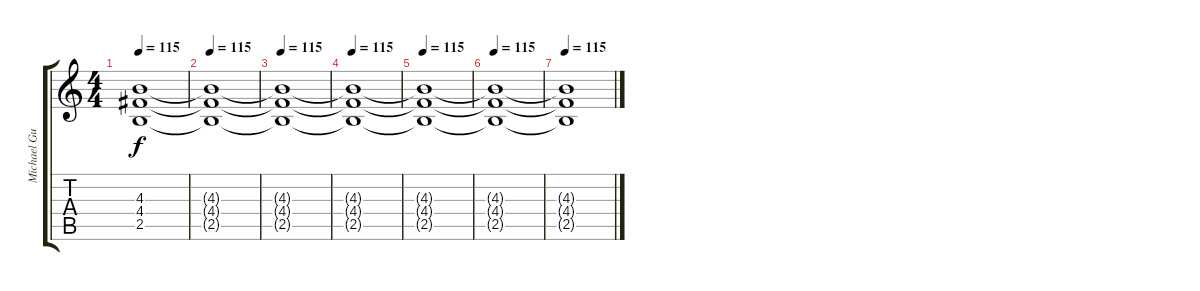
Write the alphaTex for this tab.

\track ("Michael Guy Chislett" "Michael Gu") {instrument overdrivenguitar}
\staff {score tabs}
\tuning (E4 B3 G3 D3 A2 E2) {hide}
\ts (4 4)
\tempo 115
\clef g2
\ks c
(4.3{t} 4.4{t} 2.5{t}).1{dy f} |
\tempo 115
(4.3{t} 4.4{t} 2.5{t}).1 |
\tempo 115
(4.3{t} 4.4{t} 2.5{t}).1 |
\tempo 115
(4.3{t} 4.4{t} 2.5{t}).1 |
\tempo 115
(4.3{t} 4.4{t} 2.5{t}).1 |
\tempo 115
(4.3{t} 4.4{t} 2.5{t}).1 |
\tempo 115
(4.3{t} 4.4{t} 2.5{t}).1
